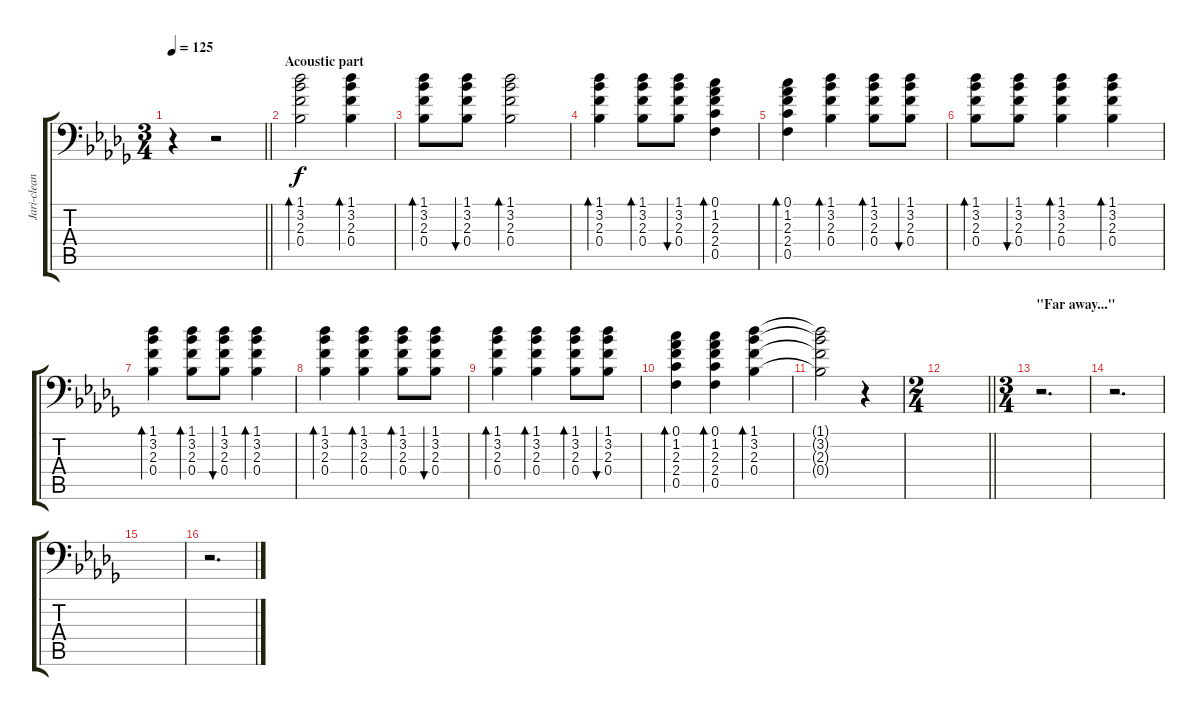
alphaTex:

\track ("Jari-clean" "Jari-clean") {instrument acousticguitarsteel}
\staff {score tabs}
\tuning (C4 G3 Eb3 Bb2 F2 Bb1) {hide}
\ts (3 4)
\tempo 125
\clef f4
\barLineRight lightlight
\ks bbminor
r.4{dy f} r.2 |
\section ("" "Acoustic part")
(1.1 3.2 2.3 0.4).2{bd 30} (1.1 3.2 2.3 0.4).4{bd 30} |
(1.1 3.2 2.3 0.4).8{bd 30} (1.1 3.2 2.3 0.4).8{bu 30} (1.1 3.2 2.3 0.4).2{bd 30} |
(1.1 3.2 2.3 0.4).4{bd 30} (1.1 3.2 2.3 0.4).8{bd 30} (1.1 3.2 2.3 0.4).8{bu 30} (0.1 1.2 2.3 2.4 0.5).4{bd 30} |
(0.1 1.2 2.3 2.4 0.5).4{bd 30} (1.1 3.2 2.3 0.4).4{bd 30} (1.1 3.2 2.3 0.4).8{bd 30} (1.1 3.2 2.3 0.4).8{bu 30} |
(1.1 3.2 2.3 0.4).8{bd 30} (1.1 3.2 2.3 0.4).8{bu 30} (1.1 3.2 2.3 0.4).4{bd 30} (1.1 3.2 2.3 0.4).4{bd 30} |
(1.1 3.2 2.3 0.4).4{bd 30} (1.1 3.2 2.3 0.4).8{bd 30} (1.1 3.2 2.3 0.4).8{bu 30} (1.1 3.2 2.3 0.4).4{bd 30} |
(1.1 3.2 2.3 0.4).4{bd 30} (1.1 3.2 2.3 0.4).4{bd 30} (1.1 3.2 2.3 0.4).8{bd 30} (1.1 3.2 2.3 0.4).8{bu 30} |
(1.1 3.2 2.3 0.4).4{bd 30} (1.1 3.2 2.3 0.4).4{bd 30} (1.1 3.2 2.3 0.4).8{bd 30} (1.1 3.2 2.3 0.4).8{bu 30} |
(0.1 1.2 2.3 2.4 0.5).4{bd 30} (0.1 1.2 2.3 2.4 0.5).4{bd 30} (1.1 3.2 2.3 0.4).4{bd 30} |
(1.1{t} 3.2{t} 2.3{t} 0.4{t}).2 r.4 |
\ts (2 4)
\barLineRight lightlight
|
\ts (3 4)
\section ("" "\"Far away...\"")
r.2{d} |
r.2{d} |
|
r.2{d}
